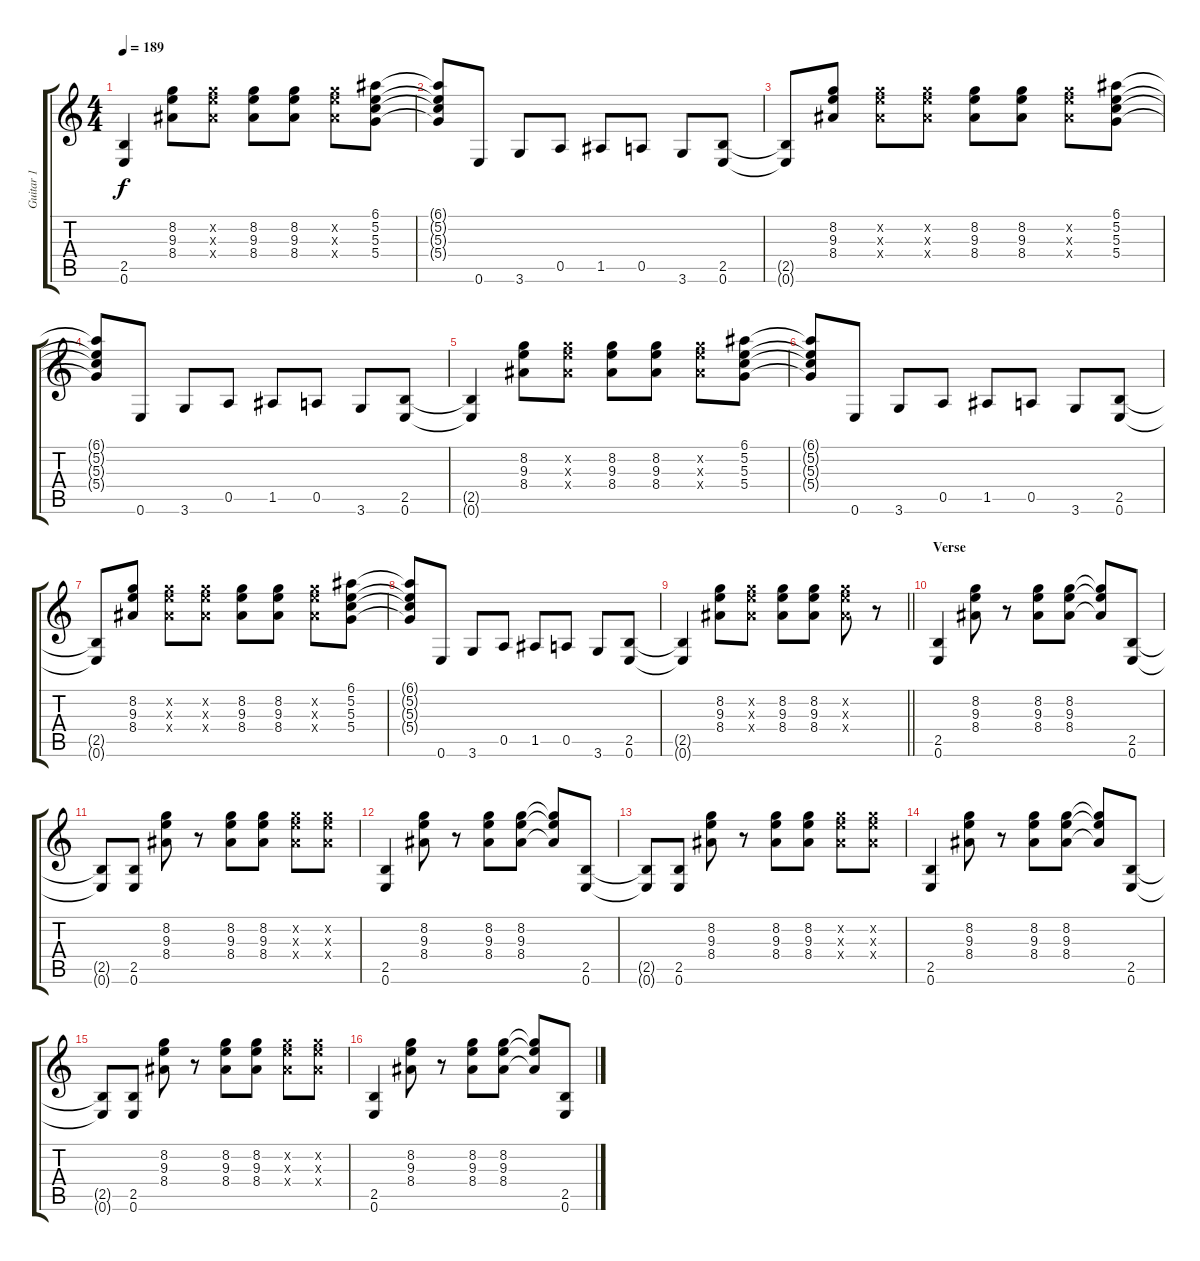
\track ("Guitar 1" "Guitar 1") {instrument overdrivenguitar}
\staff {score tabs}
\tuning (E4 B3 G3 D3 A2 E2) {hide}
\ts (4 4)
\tempo 189
\clef g2
\ks c
(2.5{t} 0.6{t}).4{dy f} (8.2 9.3 8.4).8 (8.2{x} 9.3{x} 8.4{x}).8 (8.2 9.3 8.4).8 (8.2 9.3 8.4).8 (8.2{x} 9.3{x} 8.4{x}).8 (6.1 5.2 5.3 5.4).8 |
(6.1{t} 5.2{t} 5.3{t} 5.4{t}).8 0.6.8 3.6.8 0.5.8 1.5.8 0.5.8 3.6.8 (2.5 0.6).8 |
(2.5{t} 0.6{t}).8 (8.2 9.3 8.4).8 (8.2{x} 9.3{x} 8.4{x}).8 (8.2{x} 9.3{x} 8.4{x}).8 (8.2 9.3 8.4).8 (8.2 9.3 8.4).8 (8.2{x} 9.3{x} 8.4{x}).8 (6.1 5.2 5.3 5.4).8 |
(6.1{t} 5.2{t} 5.3{t} 5.4{t}).8 0.6.8 3.6.8 0.5.8 1.5.8 0.5.8 3.6.8 (2.5 0.6).8 |
(2.5{t} 0.6{t}).4 (8.2 9.3 8.4).8 (8.2{x} 9.3{x} 8.4{x}).8 (8.2 9.3 8.4).8 (8.2 9.3 8.4).8 (8.2{x} 9.3{x} 8.4{x}).8 (6.1 5.2 5.3 5.4).8 |
(6.1{t} 5.2{t} 5.3{t} 5.4{t}).8 0.6.8 3.6.8 0.5.8 1.5.8 0.5.8 3.6.8 (2.5 0.6).8 |
(2.5{t} 0.6{t}).8 (8.2 9.3 8.4).8 (8.2{x} 9.3{x} 8.4{x}).8 (8.2{x} 9.3{x} 8.4{x}).8 (8.2 9.3 8.4).8 (8.2 9.3 8.4).8 (8.2{x} 9.3{x} 8.4{x}).8 (6.1 5.2 5.3 5.4).8 |
(6.1{t} 5.2{t} 5.3{t} 5.4{t}).8 0.6.8 3.6.8 0.5.8 1.5.8 0.5.8 3.6.8 (2.5 0.6).8 |
\barLineRight lightlight
(2.5{t} 0.6{t}).4 (8.2 9.3 8.4).8 (8.2{x} 9.3{x} 8.4{x}).8 (8.2 9.3 8.4).8 (8.2 9.3 8.4).8 (8.2{x} 9.3{x} 8.4{x}).8 r.8 |
\section ("" "Verse")
(2.5 0.6).4 (8.2 9.3 8.4).8 r.8 (8.2 9.3 8.4).8 (8.2 9.3 8.4).8 (8.2{t} 9.3{t} 8.4{t}).8 (2.5 0.6).8 |
(2.5{t} 0.6{t}).8 (2.5 0.6).8 (8.2 9.3 8.4).8 r.8 (8.2 9.3 8.4).8 (8.2 9.3 8.4).8 (8.2{x} 9.3{x} 8.4{x}).8 (8.2{x} 9.3{x} 8.4{x}).8 |
(2.5 0.6).4 (8.2 9.3 8.4).8 r.8 (8.2 9.3 8.4).8 (8.2 9.3 8.4).8 (8.2{t} 9.3{t} 8.4{t}).8 (2.5 0.6).8 |
(2.5{t} 0.6{t}).8 (2.5 0.6).8 (8.2 9.3 8.4).8 r.8 (8.2 9.3 8.4).8 (8.2 9.3 8.4).8 (8.2{x} 9.3{x} 8.4{x}).8 (8.2{x} 9.3{x} 8.4{x}).8 |
(2.5 0.6).4 (8.2 9.3 8.4).8 r.8 (8.2 9.3 8.4).8 (8.2 9.3 8.4).8 (8.2{t} 9.3{t} 8.4{t}).8 (2.5 0.6).8 |
(2.5{t} 0.6{t}).8 (2.5 0.6).8 (8.2 9.3 8.4).8 r.8 (8.2 9.3 8.4).8 (8.2 9.3 8.4).8 (8.2{x} 9.3{x} 8.4{x}).8 (8.2{x} 9.3{x} 8.4{x}).8 |
(2.5 0.6).4 (8.2 9.3 8.4).8 r.8 (8.2 9.3 8.4).8 (8.2 9.3 8.4).8 (8.2{t} 9.3{t} 8.4{t}).8 (2.5 0.6).8
